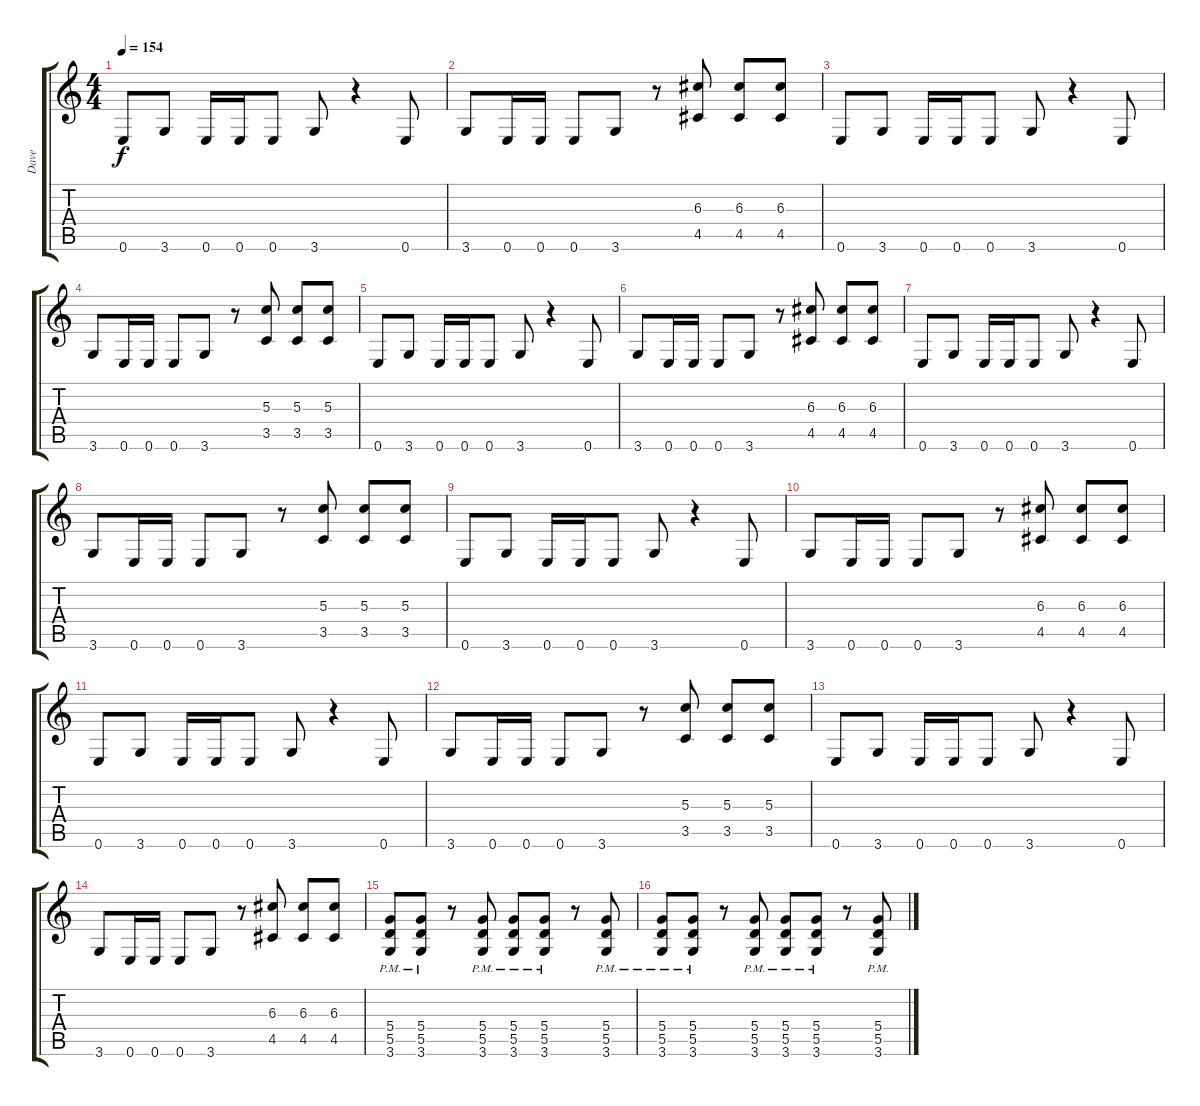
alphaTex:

\track ("Dave" "Dave") {instrument overdrivenguitar}
\staff {score tabs}
\tuning (E4 B3 G3 D3 A2 E2) {hide}
\ts (4 4)
\tempo 154
\clef g2
\ks c
0.6.8{dy f} 3.6.8 0.6.16 0.6.16 0.6.8 3.6.8 r.4 0.6.8 |
3.6.8 0.6.16 0.6.16 0.6.8 3.6.8 r.8 (6.3 4.5).8 (6.3 4.5).8 (6.3 4.5).8 |
0.6.8 3.6.8 0.6.16 0.6.16 0.6.8 3.6.8 r.4 0.6.8 |
3.6.8 0.6.16 0.6.16 0.6.8 3.6.8 r.8 (5.3 3.5).8 (5.3 3.5).8 (5.3 3.5).8 |
0.6.8 3.6.8 0.6.16 0.6.16 0.6.8 3.6.8 r.4 0.6.8 |
3.6.8 0.6.16 0.6.16 0.6.8 3.6.8 r.8 (6.3 4.5).8 (6.3 4.5).8 (6.3 4.5).8 |
0.6.8 3.6.8 0.6.16 0.6.16 0.6.8 3.6.8 r.4 0.6.8 |
3.6.8 0.6.16 0.6.16 0.6.8 3.6.8 r.8 (5.3 3.5).8 (5.3 3.5).8 (5.3 3.5).8 |
0.6.8 3.6.8 0.6.16 0.6.16 0.6.8 3.6.8 r.4 0.6.8 |
3.6.8 0.6.16 0.6.16 0.6.8 3.6.8 r.8 (6.3 4.5).8 (6.3 4.5).8 (6.3 4.5).8 |
0.6.8 3.6.8 0.6.16 0.6.16 0.6.8 3.6.8 r.4 0.6.8 |
3.6.8 0.6.16 0.6.16 0.6.8 3.6.8 r.8 (5.3 3.5).8 (5.3 3.5).8 (5.3 3.5).8 |
0.6.8 3.6.8 0.6.16 0.6.16 0.6.8 3.6.8 r.4 0.6.8 |
3.6.8 0.6.16 0.6.16 0.6.8 3.6.8 r.8 (6.3 4.5).8 (6.3 4.5).8 (6.3 4.5).8 |
(5.4{pm} 5.5{pm} 3.6{pm}).8{instrument electricguitarclean} (5.4{pm} 5.5{pm} 3.6{pm}).8 r.8 (5.4{pm} 5.5{pm} 3.6{pm}).8 (5.4{pm} 5.5{pm} 3.6{pm}).8 (5.4{pm} 5.5{pm} 3.6{pm}).8 r.8 (5.4{pm} 5.5{pm} 3.6{pm}).8 |
(5.4{pm} 5.5{pm} 3.6{pm}).8 (5.4{pm} 5.5{pm} 3.6{pm}).8 r.8 (5.4{pm} 5.5{pm} 3.6{pm}).8 (5.4{pm} 5.5{pm} 3.6{pm}).8 (5.4{pm} 5.5{pm} 3.6{pm}).8 r.8 (5.4{pm} 5.5{pm} 3.6{pm}).8
